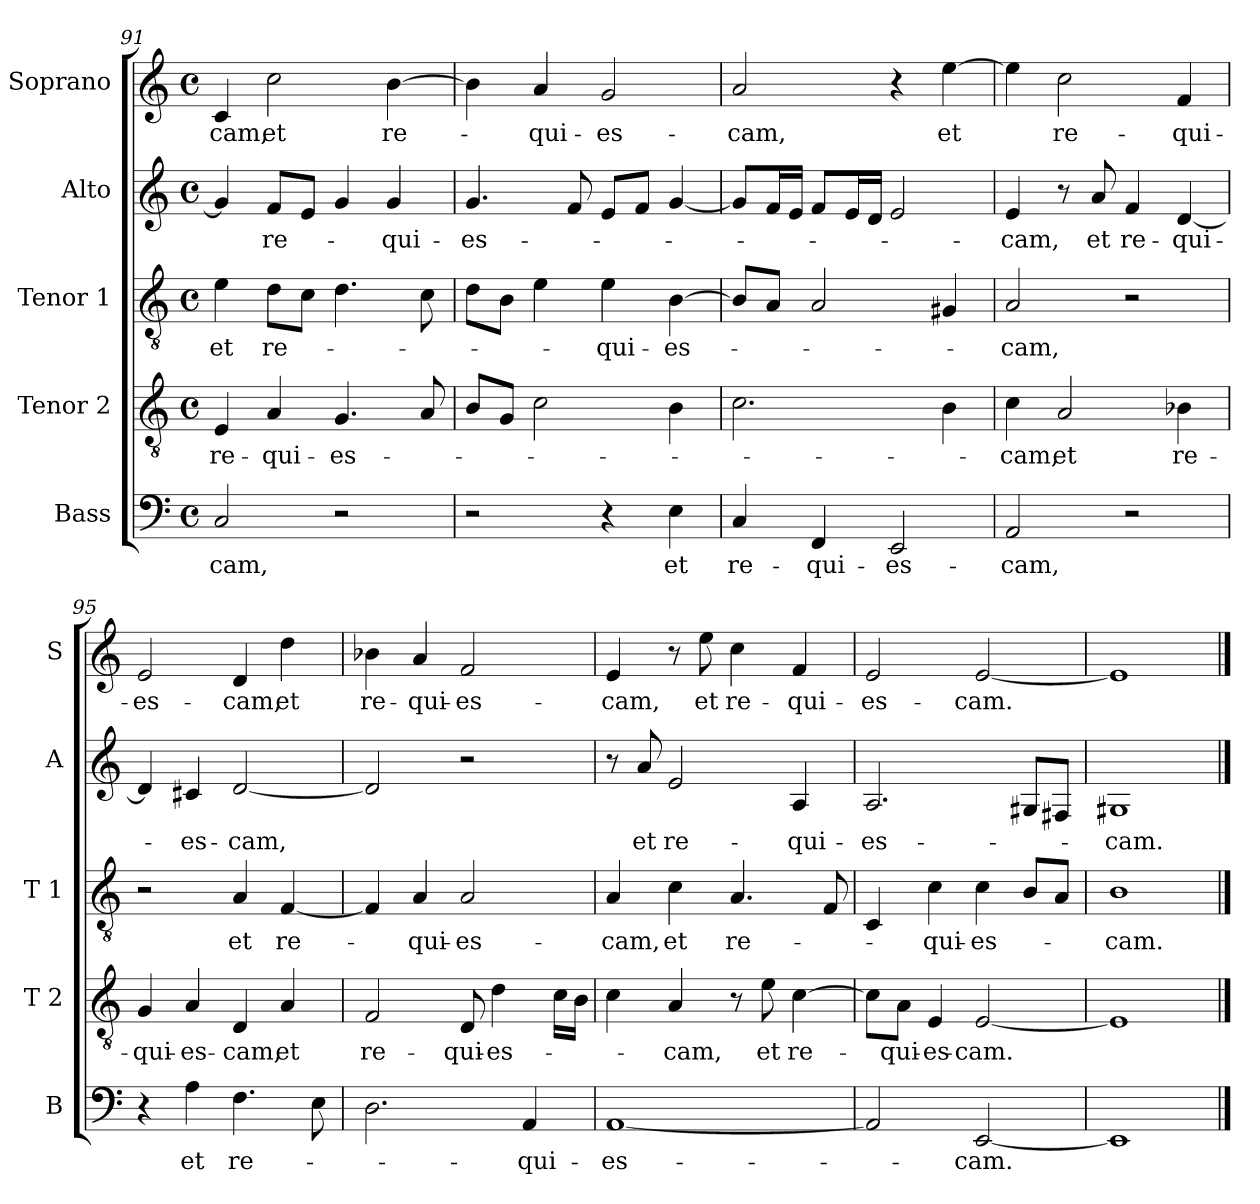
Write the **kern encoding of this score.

**kern	**text	**kern	**text	**kern	**text	**kern	**text	**kern	**text
*part5	*part5	*part4	*part4	*part3	*part3	*part2	*part2	*part1	*part1
*staff5	*staff5	*staff4	*staff4	*staff3	*staff3	*staff2	*staff2	*staff1	*staff1
*I"Bass	*	*I"Tenor 2	*	*I"Tenor 1	*	*I"Alto	*	*I"Soprano	*
*I'B	*	*I'T 2	*	*I'T 1	*	*I'A	*	*I'S	*
*clefF4	*	*clefGv2	*	*clefGv2	*	*clefG2	*	*clefG2	*
*k[]	*	*k[]	*	*k[]	*	*k[]	*	*k[]	*
*C:	*	*C:	*	*C:	*	*C:	*	*C:	*
*M4/4	*	*M4/4	*	*M4/4	*	*M4/4	*	*M4/4	*
*met(c)	*	*met(c)	*	*met(c)	*	*met(c)	*	*met(c)	*
=91	=91	=91	=91	=91	=91	=91	=91	=91	=91
2C/	-cam,	4E/	re-	4e\	et	4g/]	.	4c/	-cam,
.	.	4A/	-qui-	8d\L	re-	8f/L	re-	2cc\	et
.	.	.	.	8c\J	.	8e/J	.	.	.
2r	.	4.G/	-es-	4.d\	.	4g/	.	.	.
.	.	.	.	.	.	4g/	-qui-	[4b\	re-
.	.	8A/	.	8c\	.	.	.	.	.
=92	=92	=92	=92	=92	=92	=92	=92	=92	=92
2r	.	8B/L	.	8d\L	.	4.g/	-es-	4b\]	.
.	.	8G/J	.	8B\J	.	.	.	.	.
.	.	2c\	.	4e\	.	.	.	4a/	-qui-
.	.	.	.	.	.	8f/	.	.	.
4r	.	.	.	4e\	-qui-	8e/L	.	2g/	-es-
.	.	.	.	.	.	8f/J	.	.	.
4E\	et	4B\	.	[4B\	-es-	[4g/	.	.	.
!!LO:PB:g=z
=93	=93	=93	=93	=93	=93	=93	=93	=93	=93
4C/	re-	2.c\	.	8B/L]	.	8g/L]	.	2a/	-cam,
.	.	.	.	8A/J	.	16f/L	.	.	.
.	.	.	.	.	.	16e/JJ	.	.	.
4FF/	-qui-	.	.	2A/	.	8f/L	.	.	.
.	.	.	.	.	.	16e/L	.	.	.
.	.	.	.	.	.	16d/JJ	.	.	.
2EE/	-es-	.	.	.	.	2e/	.	4r	.
.	.	4B\	.	4G#X/	.	.	.	[4ee\	et
=94	=94	=94	=94	=94	=94	=94	=94	=94	=94
2AA/	-cam,	4c\	-cam,	2A/	-cam,	4e/	-cam,	4ee\]	.
.	.	2A/	et	.	.	8r	.	2cc\	re-
.	.	.	.	.	.	8a/	et	.	.
2r	.	.	.	2r	.	4f/	re-	.	.
.	.	4B-X\	re-	.	.	[4d/	-qui-	4f/	-qui-
=95	=95	=95	=95	=95	=95	=95	=95	=95	=95
4r	.	4G/	-qui-	2r	.	4d/]	.	2e/	-es-
4A\	et	4A/	-es-	.	.	4c#X/	-es-	.	.
4.F\	re-	4D/	-cam,	4A/	et	[2d/	-cam,	4d/	-cam,
.	.	4A/	et	[4F/	re-	.	.	4dd\	et
8E\	.	.	.	.	.	.	.	.	.
=96	=96	=96	=96	=96	=96	=96	=96	=96	=96
2.D\	.	2F/	re-	4F/]	.	2d/]	.	4b-X\	re-
.	.	.	.	4A/	-qui-	.	.	4a/	-qui-
.	.	8D/	-qui-	2A/	-es-	2r	.	2f/	-es-
.	.	4d\	-es-	.	.	.	.	.	.
4AA/	-qui-	.	.	.	.	.	.	.	.
.	.	16c\LL	.	.	.	.	.	.	.
.	.	16B\JJ	.	.	.	.	.	.	.
!!LO:LB:g=z
=97	=97	=97	=97	=97	=97	=97	=97	=97	=97
[1AA	-es-	4c\	.	4A/	-cam,	8r	.	4e/	-cam,
.	.	.	.	.	.	8a/	et	.	.
.	.	4A/	-cam,	4c\	et	2e/	re-	8r	.
.	.	.	.	.	.	.	.	8ee\	et
.	.	8r	.	4.A/	re-	.	.	4cc\	re-
.	.	8e\	et	.	.	.	.	.	.
.	.	[4c\	re-	.	.	4A/	-qui-	4f/	-qui-
.	.	.	.	8F/	.	.	.	.	.
=98	=98	=98	=98	=98	=98	=98	=98	=98	=98
2AA/]	.	8c\L]	.	4C/	.	2.A/	-es-	2e/	-es-
.	.	8A\J	-qui-	.	.	.	.	.	.
.	.	4E/	-es-	4c\	-qui-	.	.	.	.
[2EE/	-cam.	[2E/	-cam.	4c\	-es-	.	.	[2e/	-cam.
.	.	.	.	8B/L	.	8G#X/L	.	.	.
.	.	.	.	8A/J	.	8F#X/J	.	.	.
=99	=99	=99	=99	=99	=99	=99	=99	=99	=99
1EE]	.	1E]	.	1B	-cam.	1G#X	-cam.	1e]	.
==	==	==	==	==	==	==	==	==	==
*-	*-	*-	*-	*-	*-	*-	*-	*-	*-
